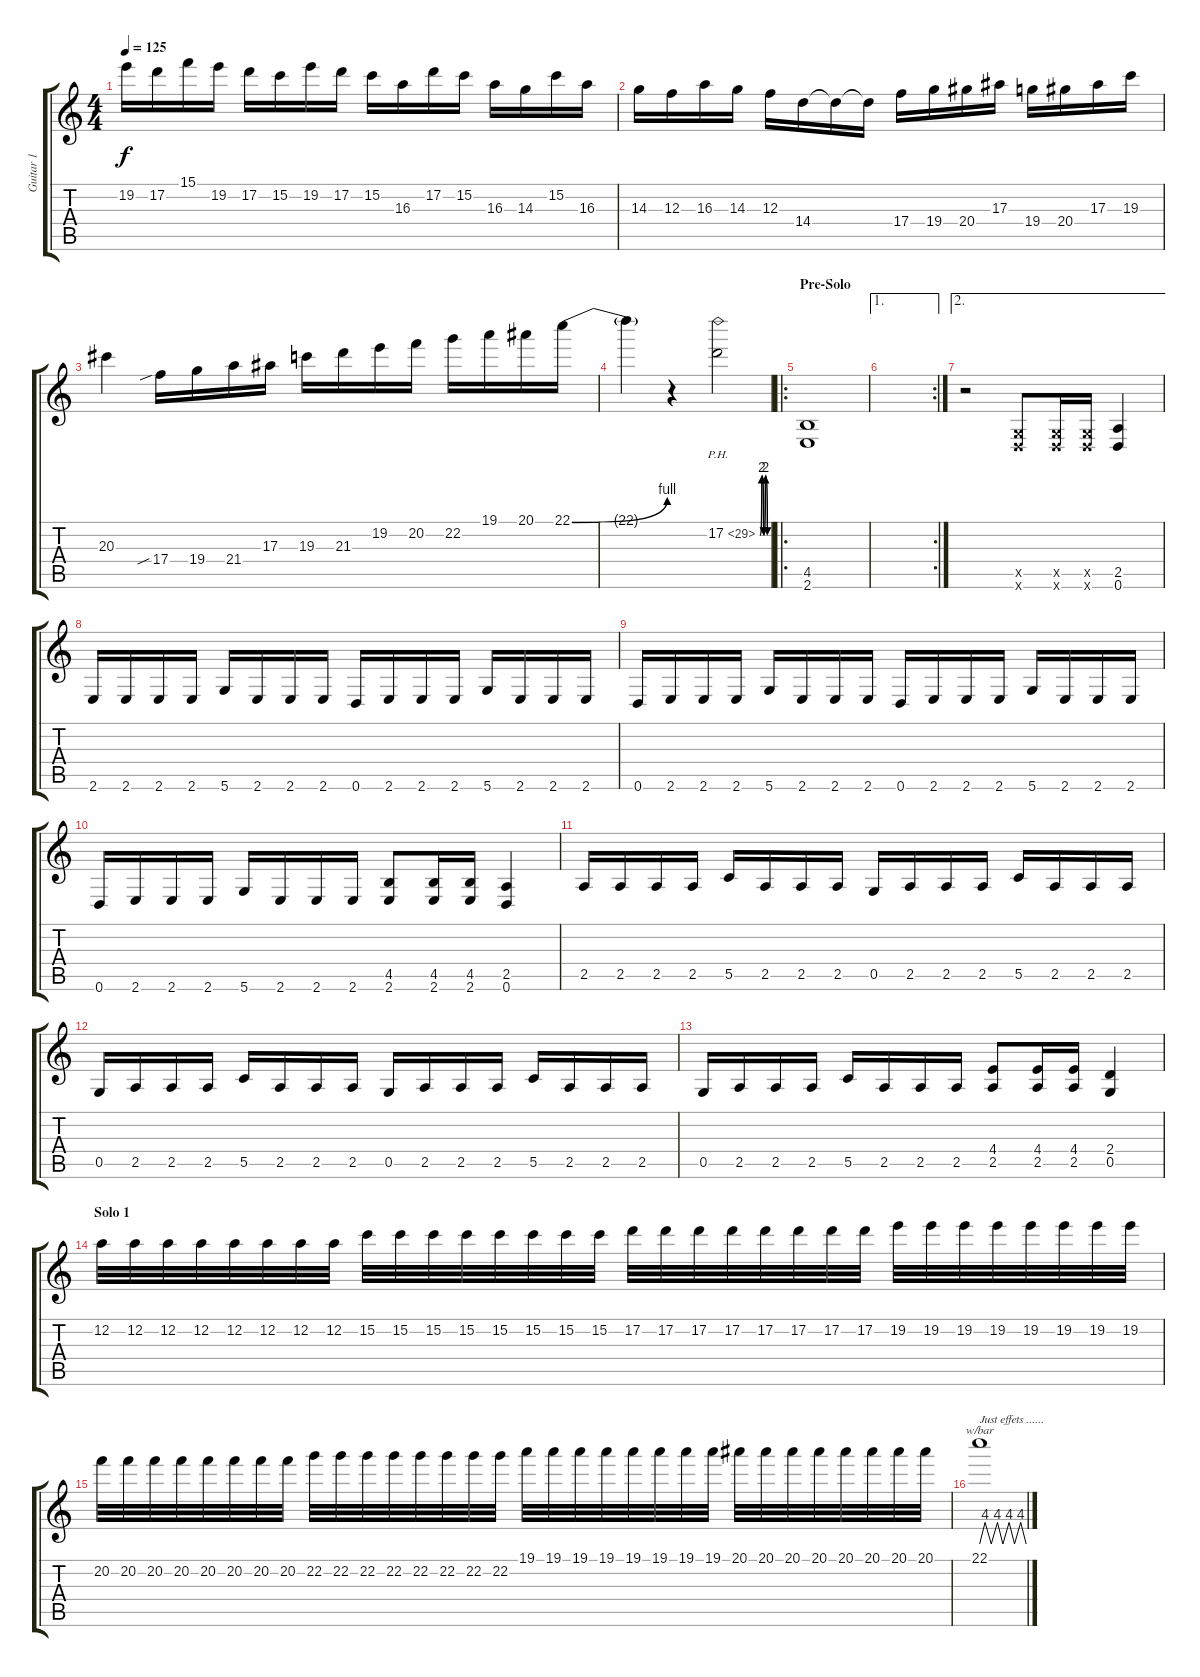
\track ("Guitar 1" "Guitar 1") {instrument distortionguitar}
\staff {score tabs}
\tuning (D4 A3 F3 C3 G2 D2) {hide}
\ts (4 4)
\tempo 125
\clef g2
\ks c
19.2.16{dy f} 17.2.16 15.1.16 19.2.16 17.2.16 15.2.16 19.2.16 17.2.16 15.2.16 16.3.16 17.2.16 15.2.16 16.3.16 14.3.16 15.2.16 16.3.16 |
14.3.16 12.3.16 16.3.16 14.3.16 12.3.16 14.4.16 14.4{t}.16 14.4{t}.16 17.4.16 19.4.16 20.4.16 17.3.16 19.4.16 20.4.16 17.3.16 19.3.16 |
20.3.4 17.4{sib}.16 19.4.16 21.4.16 17.3.16 19.3.16 21.3.16 19.2.16 20.2.16 22.2.16 19.1.16 20.1.16 22.1{be (bend 0 0 60 4)}.16 |
22.1{t}.4 r.4 17.2{be (custom 0 0 15 8 30 0 44 8 60 0) ph 12}.2{volume 16 balance 16} |
\ro
\section ("" "Pre-Solo")
(4.5 2.6).1 |
\ae 1
\rc 2
|
\ae 2
r.2 (0.5{x} 0.6{x}).8 (0.5{x} 0.6{x}).16 (0.5{x} 0.6{x}).16 (2.5 0.6).4 |
2.6.16{volume 13 balance 16} 2.6.16 2.6.16 2.6.16 5.6.16 2.6.16 2.6.16 2.6.16 0.6.16 2.6.16 2.6.16 2.6.16 5.6.16 2.6.16 2.6.16 2.6.16 |
0.6.16 2.6.16 2.6.16 2.6.16 5.6.16 2.6.16 2.6.16 2.6.16 0.6.16 2.6.16 2.6.16 2.6.16 5.6.16 2.6.16 2.6.16 2.6.16 |
0.6.16 2.6.16 2.6.16 2.6.16 5.6.16 2.6.16 2.6.16 2.6.16 (4.5 2.6).8 (4.5 2.6).16 (4.5 2.6).16 (2.5 0.6).4 |
2.5.16 2.5.16 2.5.16 2.5.16 5.5.16 2.5.16 2.5.16 2.5.16 0.5.16 2.5.16 2.5.16 2.5.16 5.5.16 2.5.16 2.5.16 2.5.16 |
0.5.16 2.5.16 2.5.16 2.5.16 5.5.16 2.5.16 2.5.16 2.5.16 0.5.16 2.5.16 2.5.16 2.5.16 5.5.16 2.5.16 2.5.16 2.5.16 |
0.5.16 2.5.16 2.5.16 2.5.16 5.5.16 2.5.16 2.5.16 2.5.16 (4.4 2.5).8 (4.4 2.5).16 (4.4 2.5).16 (2.4 0.5).4 |
\section ("" "Solo 1")
12.2.32{balance 0} 12.2.32 12.2.32 12.2.32 12.2.32 12.2.32 12.2.32 12.2.32 15.2.32{balance 2} 15.2.32 15.2.32 15.2.32 15.2.32 15.2.32 15.2.32 15.2.32 17.2.32{balance 4} 17.2.32 17.2.32 17.2.32 17.2.32 17.2.32 17.2.32 17.2.32 19.2.32{balance 6} 19.2.32 19.2.32 19.2.32 19.2.32 19.2.32 19.2.32 19.2.32 |
20.2.32{balance 8} 20.2.32 20.2.32 20.2.32 20.2.32 20.2.32 20.2.32 20.2.32 22.2.32{balance 10} 22.2.32 22.2.32 22.2.32 22.2.32 22.2.32 22.2.32 22.2.32 19.1.32{balance 12} 19.1.32 19.1.32 19.1.32 19.1.32 19.1.32 19.1.32 19.1.32 20.1.32{balance 14} 20.1.32 20.1.32 20.1.32 20.1.32 20.1.32 20.1.32 20.1.32 |
22.1.1{tbe (custom default 0 0 7 16 15 0 23 16 30 0 38 16 45 0 53 16 60 0) txt "Just effets ......" balance 14}
